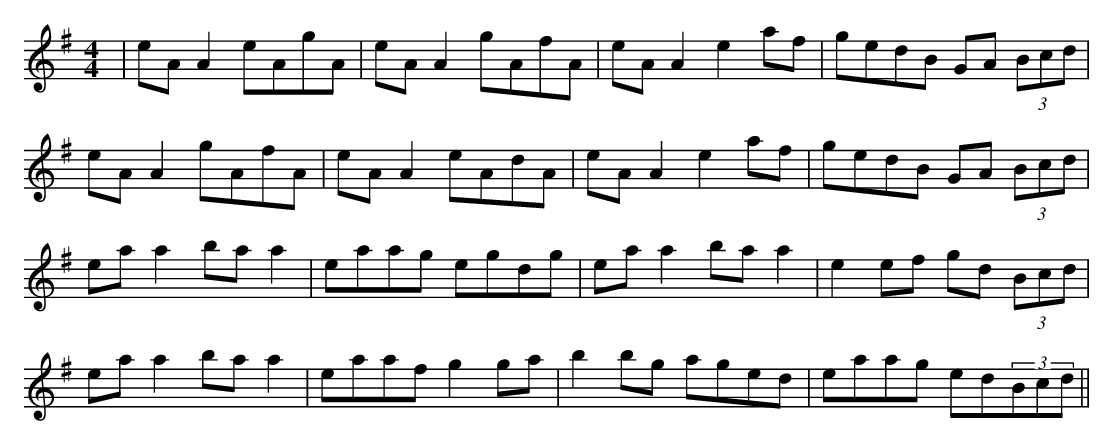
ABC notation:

X:1
M:4/4
K:Ador
|eA A2 eAgA|eA A2 gAfA|eA A2 e2af|gedB GA (3Bcd|
eA A2 gAfA|eA A2 eAdA|eA A2 e2af|gedB GA (3Bcd|
ea a2 ba a2|eaag egdg|ea a2 ba a2|e2 ef gd (3Bcd|
ea a2 ba a2|eaaf g2 ga|b2bg aged|eaag ed(3Bcd||
